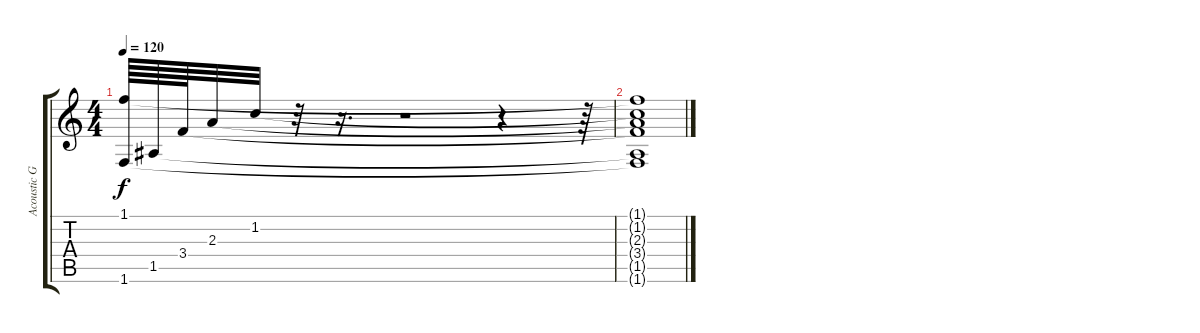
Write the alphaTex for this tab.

\track ("Acoustic Guitar (steel)" "Acoustic G") {instrument acousticguitarsteel}
\staff {score tabs}
\tuning (E4 B3 G3 D3 A2 E2) {hide}
\ts (4 4)
\tempo 120
\clef g2
\ks c
(1.1 1.6).64{dy f} 1.5.64 3.4.64 2.3.32 1.2.32 r.32 r.16{d} r.2 r.4 r.64 |
(1.1{t} 1.2{t} 2.3{t} 3.4{t} 1.5{t} 1.6{t}).1
